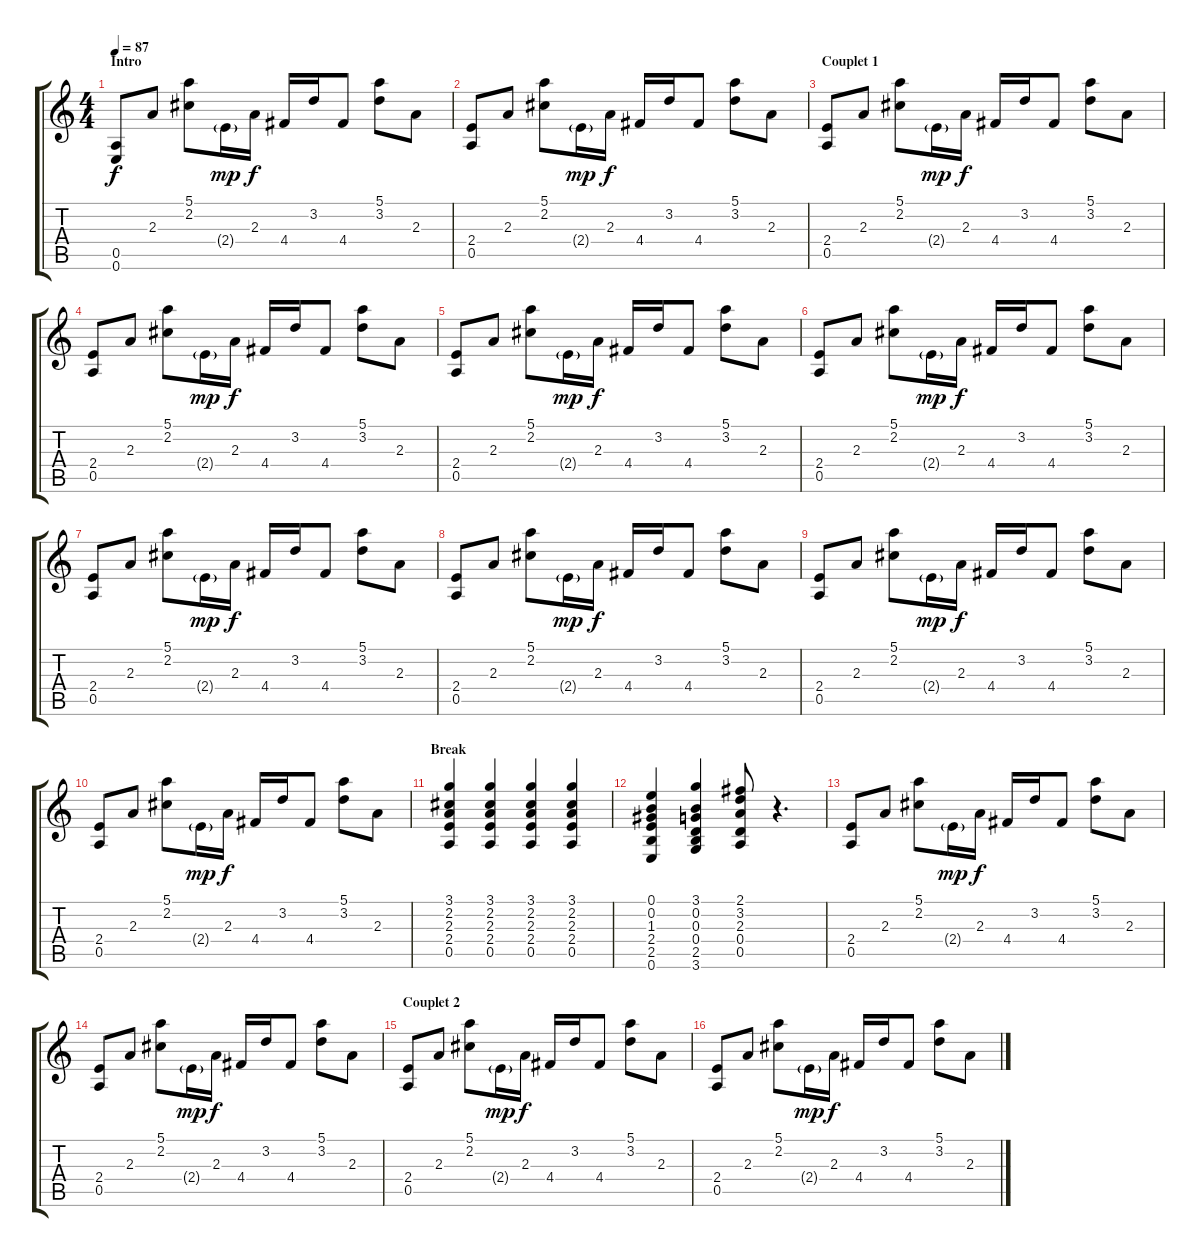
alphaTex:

\track ("                   (Overdub)" "          ") {instrument overdrivenguitar}
\staff {score tabs}
\tuning (E4 B3 G3 D3 A2 E2) {hide}
\ts (4 4)
\section ("" "Intro")
\tempo 87
\clef g2
\ks c
(0.5 0.6).8{dy f instrument overdrivenguitar} 2.3.8 (5.1 2.2).8 2.4{g}.16{dy mp} 2.3.16{dy f} 4.4.16 3.2.16 4.4.8 (5.1 3.2).8 2.3.8 |
(2.4 0.5).8 2.3.8 (5.1 2.2).8 2.4{g}.16{dy mp} 2.3.16{dy f} 4.4.16 3.2.16 4.4.8 (5.1 3.2).8 2.3.8 |
\section ("" "Couplet 1")
(2.4 0.5).8 2.3.8 (5.1 2.2).8 2.4{g}.16{dy mp} 2.3.16{dy f} 4.4.16 3.2.16 4.4.8 (5.1 3.2).8 2.3.8 |
(2.4 0.5).8 2.3.8 (5.1 2.2).8 2.4{g}.16{dy mp} 2.3.16{dy f} 4.4.16 3.2.16 4.4.8 (5.1 3.2).8 2.3.8 |
(2.4 0.5).8 2.3.8 (5.1 2.2).8 2.4{g}.16{dy mp} 2.3.16{dy f} 4.4.16 3.2.16 4.4.8 (5.1 3.2).8 2.3.8 |
(2.4 0.5).8 2.3.8 (5.1 2.2).8 2.4{g}.16{dy mp} 2.3.16{dy f} 4.4.16 3.2.16 4.4.8 (5.1 3.2).8 2.3.8 |
(2.4 0.5).8 2.3.8 (5.1 2.2).8 2.4{g}.16{dy mp} 2.3.16{dy f} 4.4.16 3.2.16 4.4.8 (5.1 3.2).8 2.3.8 |
(2.4 0.5).8 2.3.8 (5.1 2.2).8 2.4{g}.16{dy mp} 2.3.16{dy f} 4.4.16 3.2.16 4.4.8 (5.1 3.2).8 2.3.8 |
(2.4 0.5).8 2.3.8 (5.1 2.2).8 2.4{g}.16{dy mp} 2.3.16{dy f} 4.4.16 3.2.16 4.4.8 (5.1 3.2).8 2.3.8 |
(2.4 0.5).8 2.3.8 (5.1 2.2).8 2.4{g}.16{dy mp} 2.3.16{dy f} 4.4.16 3.2.16 4.4.8 (5.1 3.2).8 2.3.8 |
\section ("" "Break")
(3.1 2.2 2.3 2.4 0.5).4 (3.1 2.2 2.3 2.4 0.5).4 (3.1 2.2 2.3 2.4 0.5).4 (3.1 2.2 2.3 2.4 0.5).4 |
(0.1 0.2 1.3 2.4 2.5 0.6).4 (3.1 0.2 0.3 0.4 2.5 3.6).4 (2.1 3.2 2.3 0.4 0.5).8 r.4{d} |
(2.4 0.5).8 2.3.8 (5.1 2.2).8 2.4{g}.16{dy mp} 2.3.16{dy f} 4.4.16 3.2.16 4.4.8 (5.1 3.2).8 2.3.8 |
(2.4 0.5).8 2.3.8 (5.1 2.2).8 2.4{g}.16{dy mp} 2.3.16{dy f} 4.4.16 3.2.16 4.4.8 (5.1 3.2).8 2.3.8 |
\section ("" "Couplet 2")
(2.4 0.5).8 2.3.8 (5.1 2.2).8 2.4{g}.16{dy mp} 2.3.16{dy f} 4.4.16 3.2.16 4.4.8 (5.1 3.2).8 2.3.8 |
(2.4 0.5).8 2.3.8 (5.1 2.2).8 2.4{g}.16{dy mp} 2.3.16{dy f} 4.4.16 3.2.16 4.4.8 (5.1 3.2).8 2.3.8
